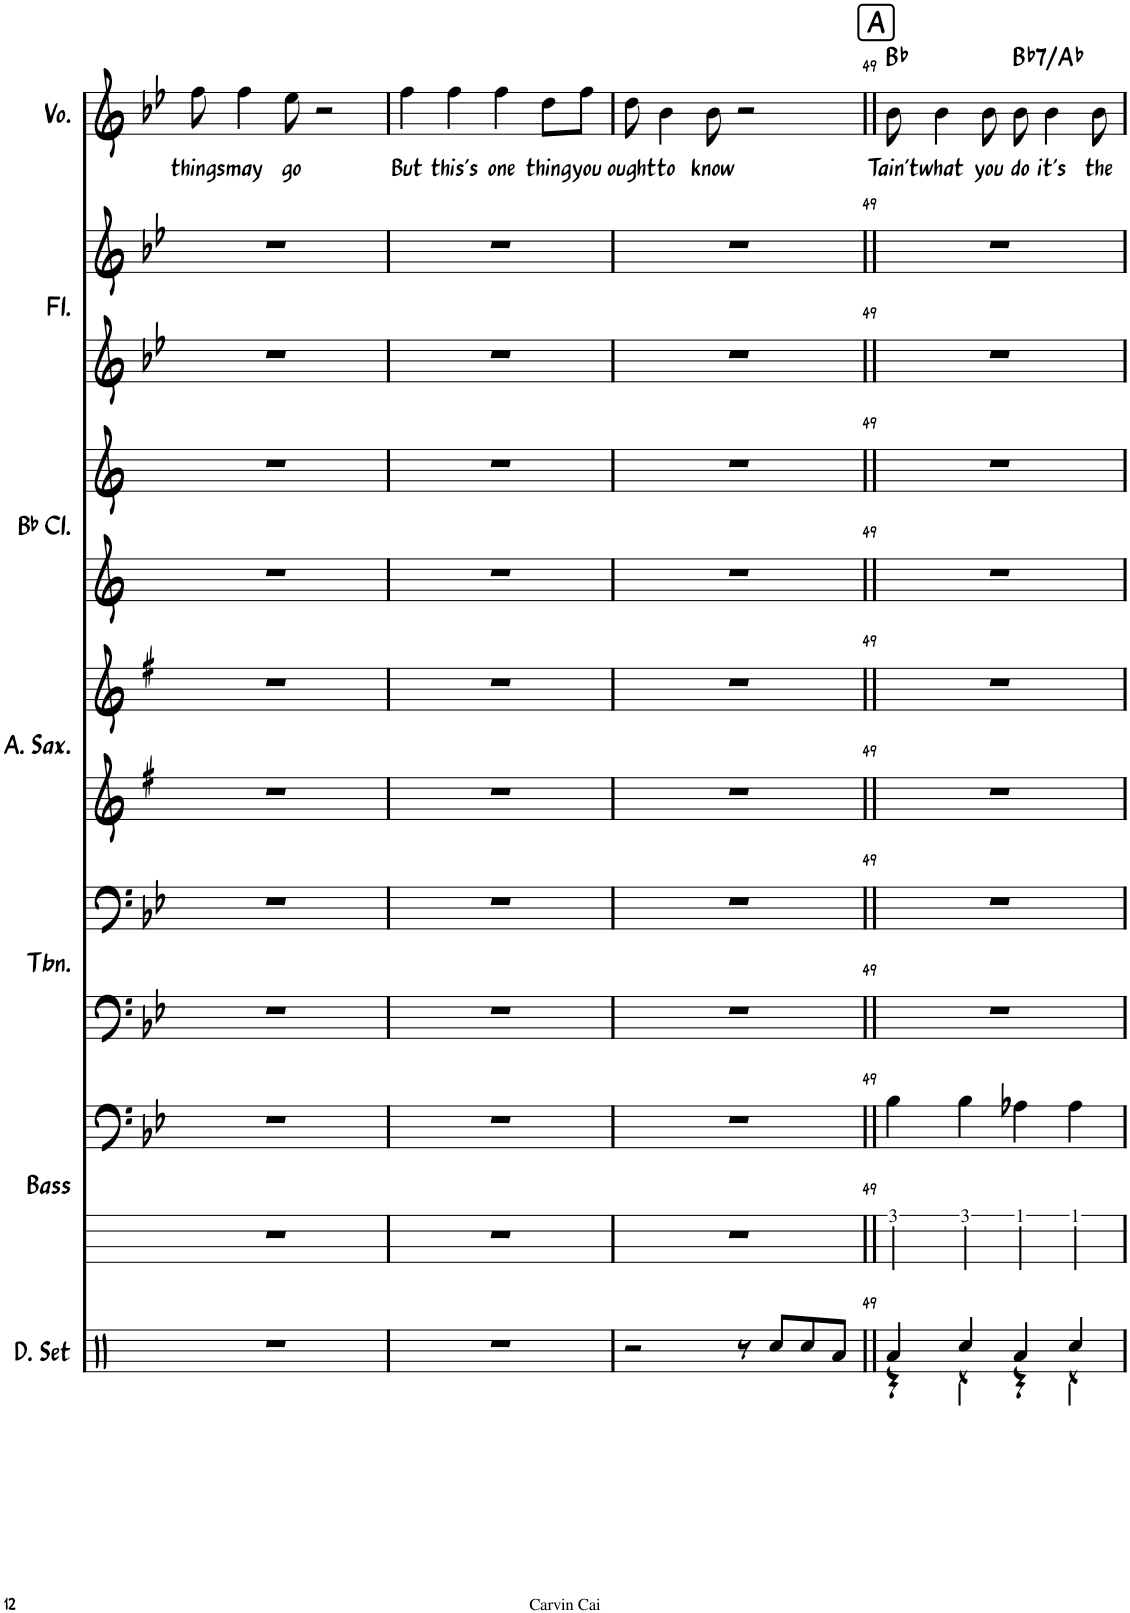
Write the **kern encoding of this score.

**kern	**kern	**kern	**kern	**kern	**kern	**kern	**kern	**kern	**kern	**kern	**kern	**text	**harte
*part7	*part6	*part6	*part5	*part5	*part4	*part4	*part3	*part3	*part2	*part2	*part1	*part1	*part1
*staff12	*staff11	*staff10	*staff9	*staff8	*staff7	*staff6	*staff5	*staff4	*staff3	*staff2	*staff1	*staff1	*
*I"架子鼓	*I"原音贝斯	*	*I"长号	*	*I"中音萨克斯	*	*I"降B调单簧管	*	*I"长笛	*	*I"人声	*	*
!!LO:PB:g=z
*clefX	*	*clefF4	*clefF4	*clefF4	*clefG2	*clefG2	*clefG2	*clefG2	*clefG2	*clefG2	*clefG2	*	*
*	*Trd7c12	*Trd7c12	*	*	*Trd5c9	*Trd5c9	*Trd1c2	*Trd1c2	*	*	*	*	*
*k[]	*k[b-e-]	*k[b-e-]	*k[b-e-]	*k[b-e-]	*k[f#]	*k[f#]	*k[]	*k[]	*k[b-e-]	*k[b-e-]	*k[b-e-]	*	*
*M4/4	*M4/4	*M4/4	*M4/4	*M4/4	*M4/4	*M4/4	*M4/4	*M4/4	*M4/4	*M4/4	*M4/4	*	*
=46	=46	=46	=46	=46	=46	=46	=46	=46	=46	=46	=46	=46	=46
!	!	!	!	!	!	!	!	!	!	!	!	!LO:LY:b	!
1r	1r	1r	1r	1r	1r	1r	1r	1r	1r	1r	8ff\	things	.
!	!	!	!	!	!	!	!	!	!	!	!	!LO:LY:b	!
.	.	.	.	.	.	.	.	.	.	.	4ff\	may	.
!	!	!	!	!	!	!	!	!	!	!	!	!LO:LY:b	!
.	.	.	.	.	.	.	.	.	.	.	8ee-\	go	.
.	.	.	.	.	.	.	.	.	.	.	2r	.	.
=47	=47	=47	=47	=47	=47	=47	=47	=47	=47	=47	=47	=47	=47
!	!	!	!	!	!	!	!	!	!	!	!	!LO:LY:b	!
1r	1r	1r	1r	1r	1r	1r	1r	1r	1r	1r	4ff\	But	.
!	!	!	!	!	!	!	!	!	!	!	!	!LO:LY:b	!
.	.	.	.	.	.	.	.	.	.	.	4ff\	this's	.
!	!	!	!	!	!	!	!	!	!	!	!	!LO:LY:b	!
.	.	.	.	.	.	.	.	.	.	.	4ff\	one	.
!	!	!	!	!	!	!	!	!	!	!	!	!LO:LY:b	!
.	.	.	.	.	.	.	.	.	.	.	8dd\L	thing	.
!	!	!	!	!	!	!	!	!	!	!	!	!LO:LY:b	!
.	.	.	.	.	.	.	.	.	.	.	8ff\J	you	.
=48	=48	=48	=48	=48	=48	=48	=48	=48	=48	=48	=48	=48	=48
!	!	!	!	!	!	!	!	!	!	!	!	!LO:LY:b	!
2r	1r	1r	1r	1r	1r	1r	1r	1r	1r	1r	8dd\	ought	.
!	!	!	!	!	!	!	!	!	!	!	!	!LO:LY:b	!
.	.	.	.	.	.	.	.	.	.	.	4b-\	to	.
!	!	!	!	!	!	!	!	!	!	!	!	!LO:LY:b	!
.	.	.	.	.	.	.	.	.	.	.	8b-\	know	.
8r	.	.	.	.	.	.	.	.	.	.	2r	.	.
8Rcc/L	.	.	.	.	.	.	.	.	.	.	.	.	.
8Rcc/	.	.	.	.	.	.	.	.	.	.	.	.	.
8Ra/J	.	.	.	.	.	.	.	.	.	.	.	.	.
!!LO:REH:place=s1:a:B:cj:fs=14:t=A
=49||	=49||	=49||	=49||	=49||	=49||	=49||	=49||	=49||	=49||	=49||	=49||	=49||	=49||
*^	*	*	*	*	*	*	*	*	*	*	*	*	*
!	!	!	!	!	!	!	!	!	!	!	!	!	!LO:LY:b	!
4Ra/	4r	4B-\	4B-\	1r	1r	1r	1r	1r	1r	1r	1r	8b-\	Tain't	Bb:maj
!	!	!	!	!	!	!	!	!	!	!	!	!	!LO:LY:b	!
.	.	.	.	.	.	.	.	.	.	.	.	4b-\	what	.
4Rcc/	4Rd\	4B-\	4B-\	.	.	.	.	.	.	.	.	.	.	.
!	!	!	!	!	!	!	!	!	!	!	!	!	!LO:LY:b	!
.	.	.	.	.	.	.	.	.	.	.	.	8b-\	you	.
!	!	!	!	!	!	!	!	!	!	!	!	!	!LO:LY:b	!LO:H:kt=7
4Ra/	4r	4A-X\	4A-X\	.	.	.	.	.	.	.	.	8b-\	do	Bb:7/b7
!	!	!	!	!	!	!	!	!	!	!	!	!	!LO:LY:b	!
.	.	.	.	.	.	.	.	.	.	.	.	4b-\	it's	.
4Rcc/	4Rd\	4A-\	4A-\	.	.	.	.	.	.	.	.	.	.	.
!	!	!	!	!	!	!	!	!	!	!	!	!	!LO:LY:b	!
.	.	.	.	.	.	.	.	.	.	.	.	8b-\	the	.
*v	*v	*	*	*	*	*	*	*	*	*	*	*	*	*
=	=	=	=	=	=	=	=	=	=	=	=	=	=
*-	*-	*-	*-	*-	*-	*-	*-	*-	*-	*-	*-	*-	*-
